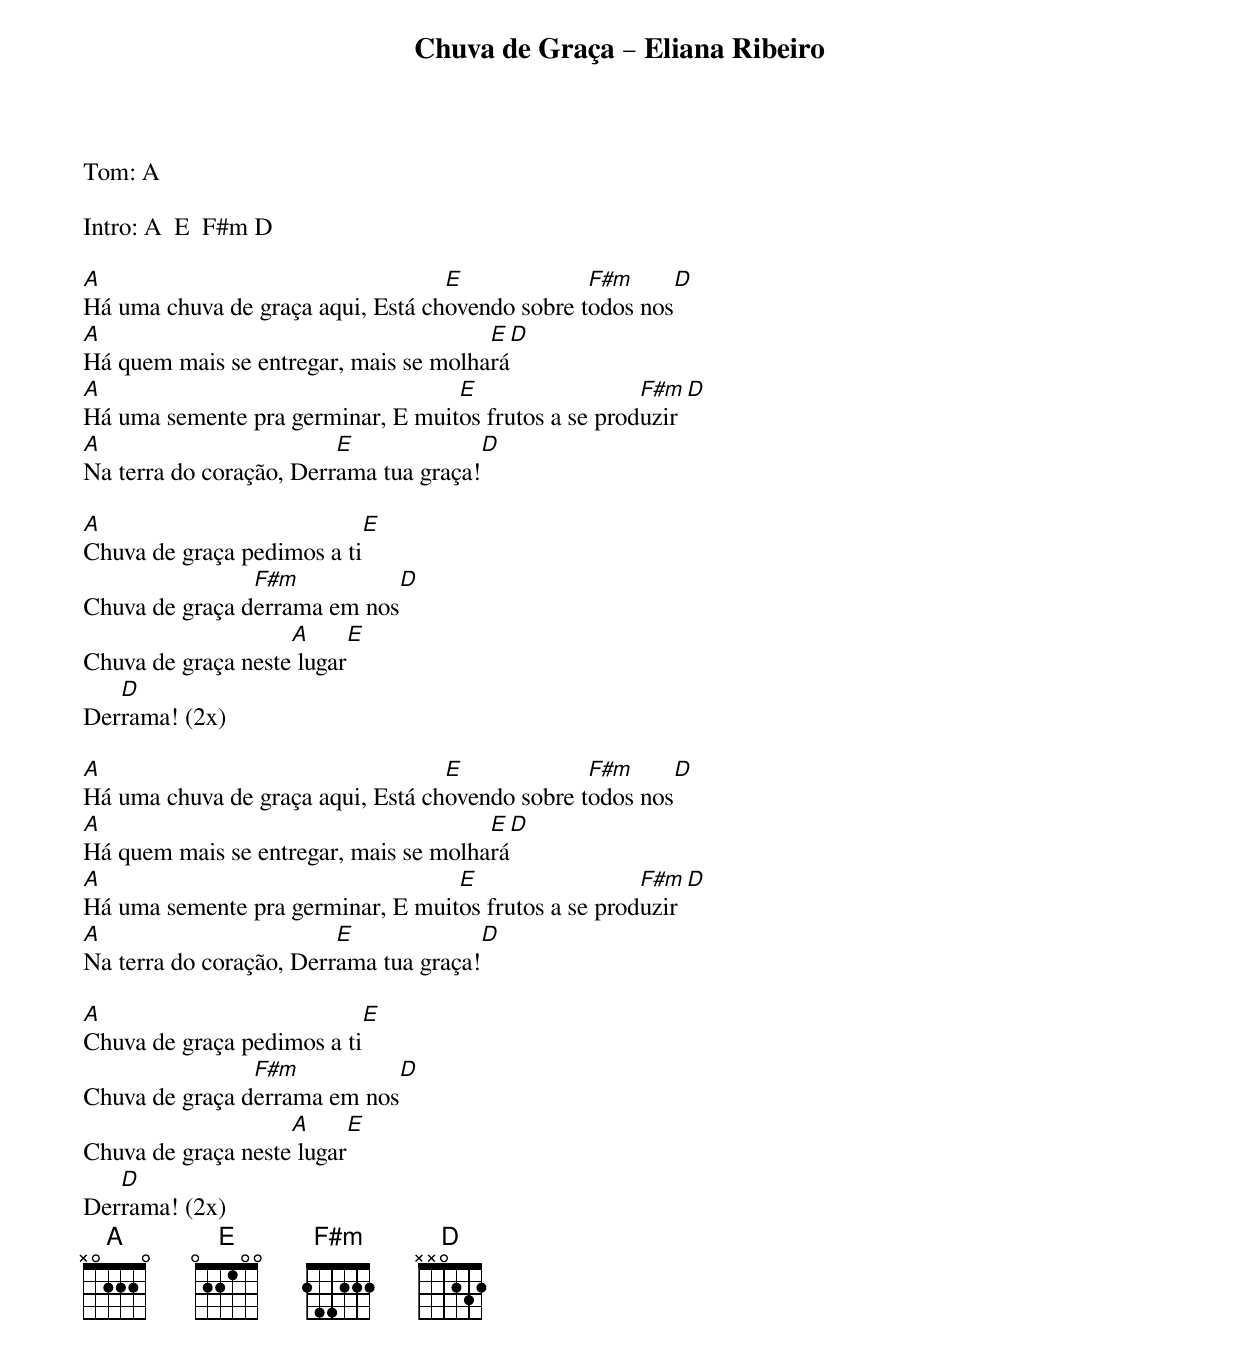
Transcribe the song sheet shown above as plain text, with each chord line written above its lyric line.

Chuva de Graça – Eliana Ribeiro
Tom: A

Intro: A  E  F#m D

A                                  E             F#m                           D
Há uma chuva de graça aqui, Está chovendo sobre todos nos
A                                      E                           D
Há quem mais se entregar, mais se molhará
A                                  E                  F#m                                D
Há uma semente pra germinar, E muitos frutos a se produzir
A                        E                                 D
Na terra do coração, Derrama tua graça!

A                                           E
Chuva de graça pedimos a ti
                F#m                           D
Chuva de graça derrama em nos
                    A                    E
Chuva de graça neste lugar
   D
Derrama! (2x)

A                                  E             F#m                           D
Há uma chuva de graça aqui, Está chovendo sobre todos nos
A                                      E                           D
Há quem mais se entregar, mais se molhará
A                                  E                  F#m                                D
Há uma semente pra germinar, E muitos frutos a se produzir
A                        E                                 D
Na terra do coração, Derrama tua graça!

A                                           E
Chuva de graça pedimos a ti
                F#m                           D
Chuva de graça derrama em nos
                    A                    E
Chuva de graça neste lugar
   D
Derrama! (2x)
